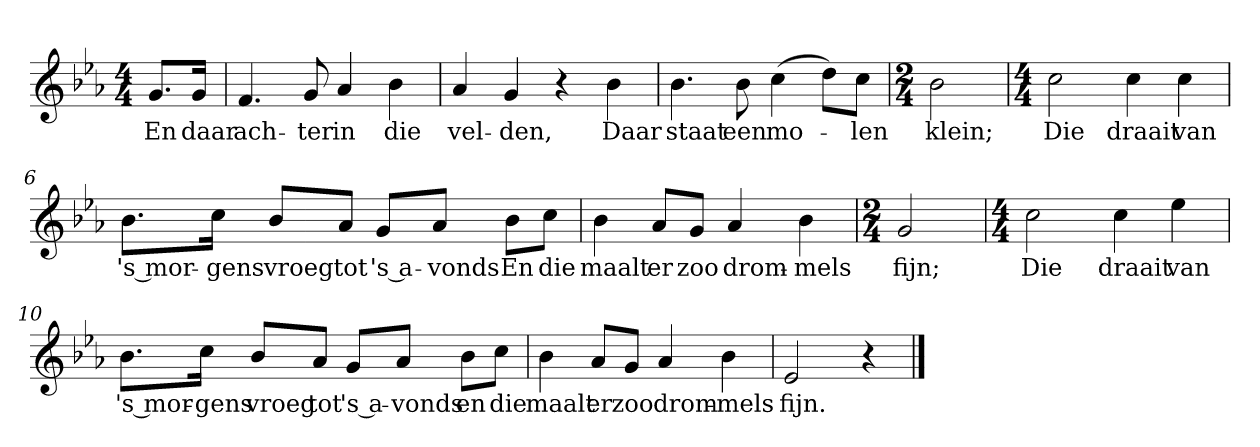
**kern	**text
*part1	*part1
*staff1	*staff1
*clefG2	*
*k[b-e-a-]	*
*E-:	*
*M4/4	*
*MM120	*
=	=
8.g/L	En
16g/Jk	daar
=1	=1
4.f	ach-
8g	-ter
4a-	in
4b-	die
=2	=2
4a-	vel-
4g	-den,
4r	.
4b-	Daar
=3	=3
4.b-	staat
8b-	een
(4cc	mo-
8dd\L)	.
8cc\J	-len
=4	=4
*M2/4	*
2b-	klein;
=5	=5
*M4/4	*
2cc	Die
4cc	draait
4cc	van
=6	=6
8.b-\L	's mor-
16cc\Jk	-gens
8b-/L	vroeg
8a-/J	tot
8g/L	's a-
8a-/J	-vonds
8b-\L	En
8cc\J	die
=7	=7
4b-	maalt
8a-/L	er
8g/J	zoo
4a-	drom-
4b-	-mels
=8	=8
*M2/4	*
2g	fijn;
=9	=9
*M4/4	*
2cc	Die
4cc	draait
4ee-	van
=10	=10
8.b-\L	's mor-
16cc\Jk	-gens
8b-/L	vroeg
8a-/J	tot
8g/L	's a-
8a-/J	-vonds
8b-\L	en
8cc\J	die
=11	=11
4b-	maalt
8a-/L	er
8g/J	zoo
4a-	drom-
4b-	-mels
=12	=12
2e-	fijn.
4r	.
==	==
*-	*-
